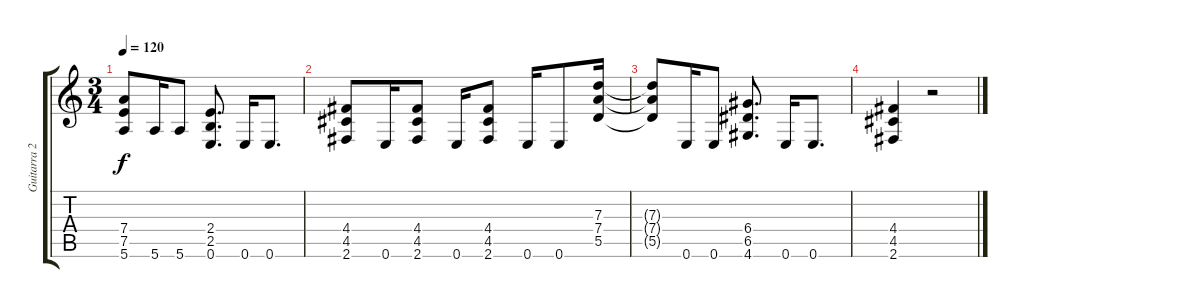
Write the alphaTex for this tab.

\track ("Guitarra 2 - Erik" "Guitarra 2") {instrument overdrivenguitar}
\staff {score tabs}
\tuning (E4 B3 G3 D3 A2 E2) {hide}
\ts (3 4)
\tempo 120
\clef g2
\ks c
(7.4{t} 7.5{t} 5.6{t}).8{dy f} 5.6.16 5.6.8 (2.4 2.5 0.6).8{d} 0.6.16 0.6.8{d} |
(4.4 4.5 2.6).8 0.6.16 (4.4 4.5 2.6).8 0.6.16 (4.4 4.5 2.6).8 0.6.16 0.6.8 (7.3 7.4 5.5).16 |
(7.3{t} 7.4{t} 5.5{t}).8 0.6.16 0.6.8 (6.4 6.5 4.6).8{d} 0.6.16 0.6.8{d} |
(4.4 4.5 2.6).4 r.2
